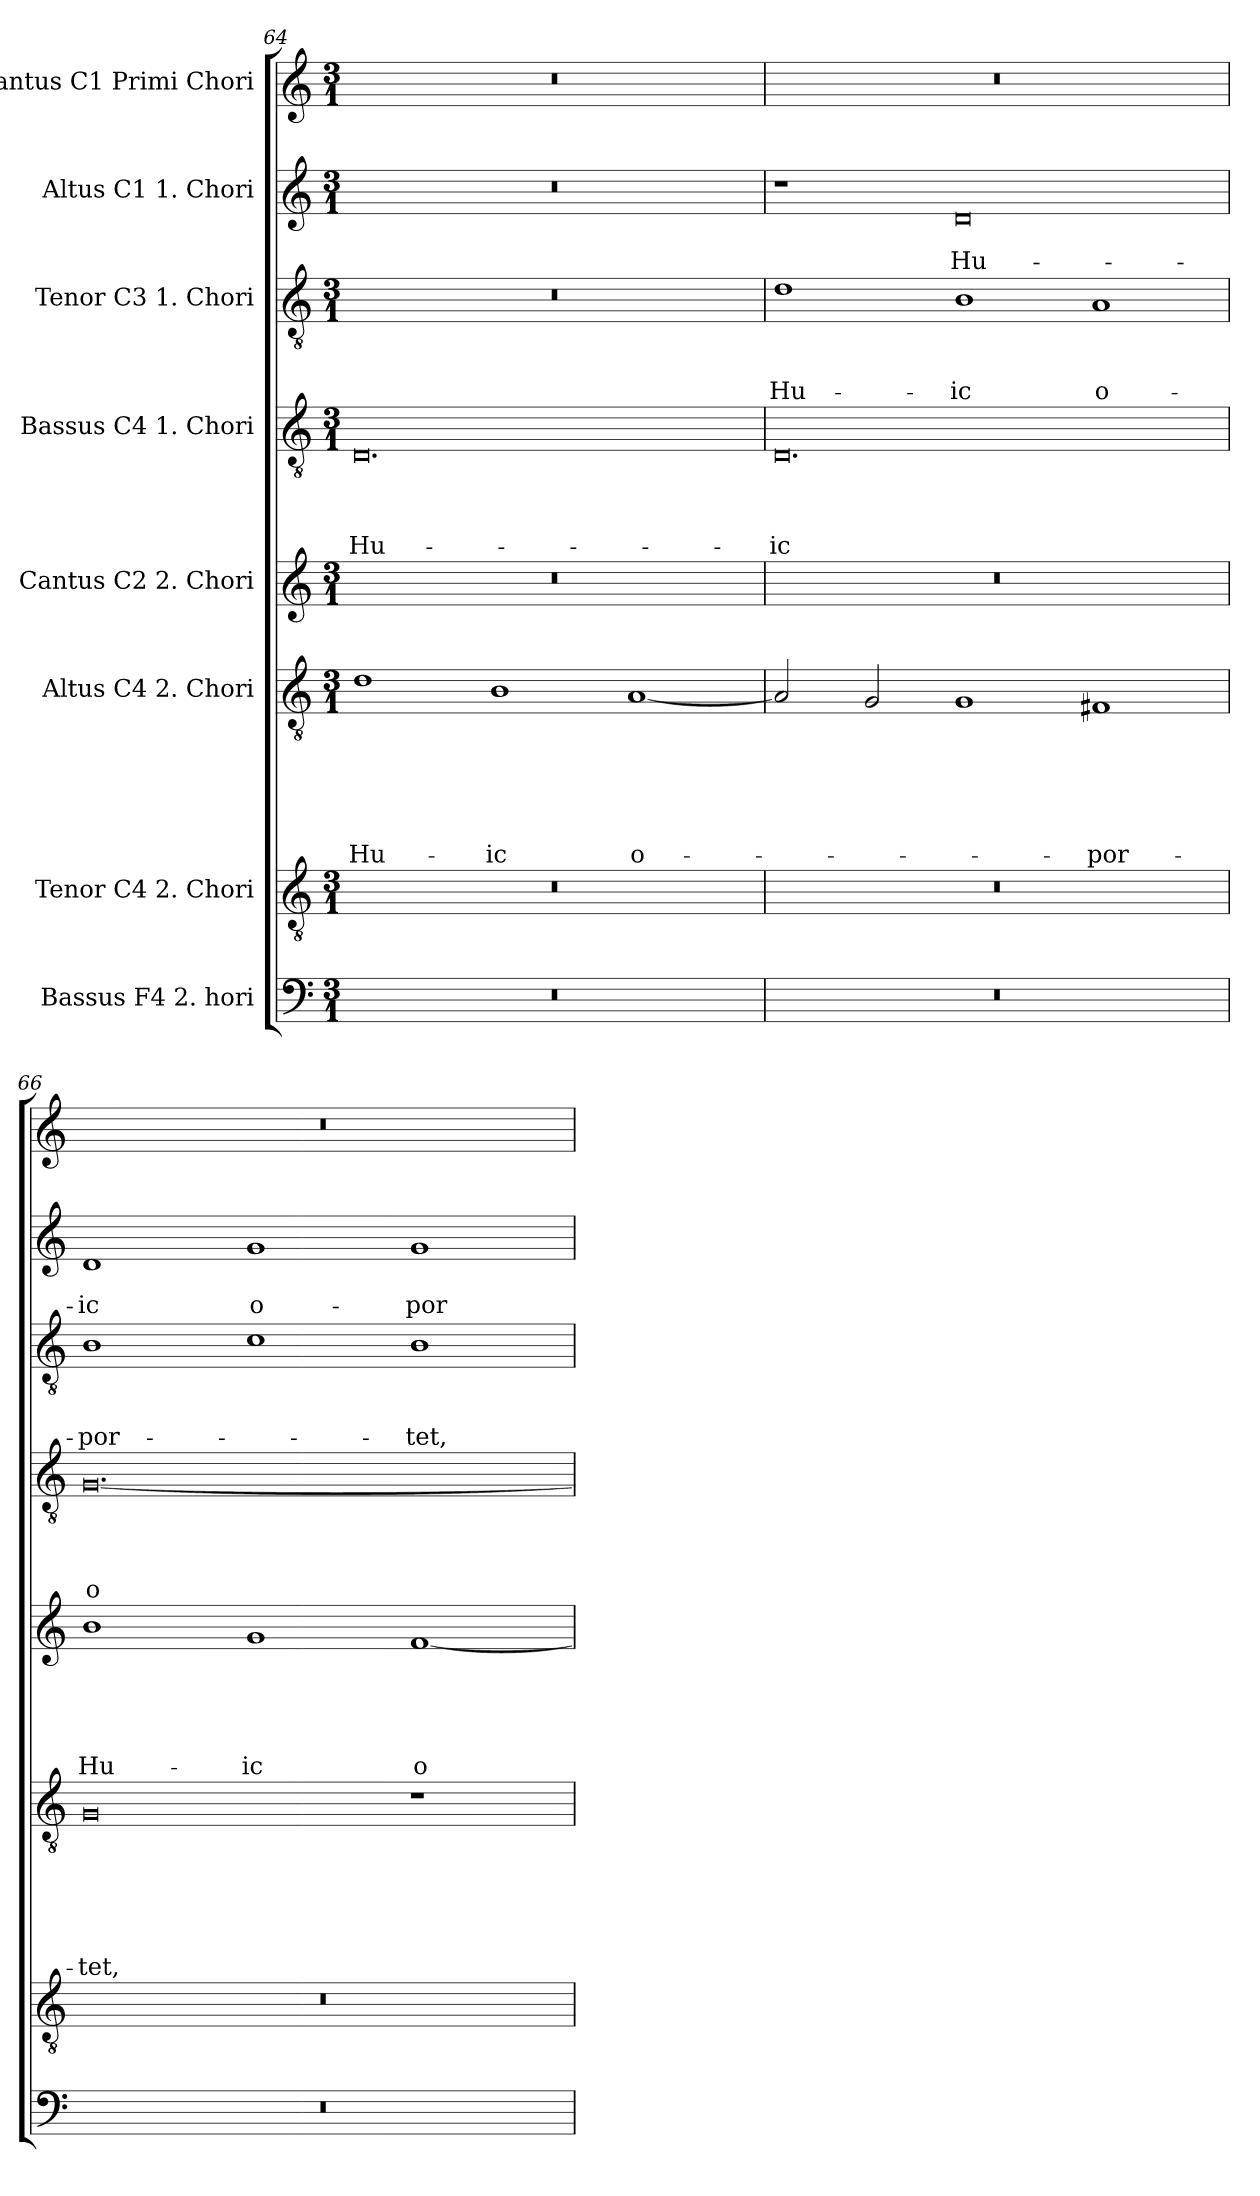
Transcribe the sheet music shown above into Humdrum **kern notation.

**kern	**kern	**kern	**text	**text	**text	**text	**text	**text	**kern	**text	**text	**text	**text	**text	**kern	**text	**text	**text	**text	**kern	**text	**text	**text	**kern	**text	**text	**kern
*part8	*part7	*part6	*part6	*part6	*part6	*part6	*part6	*part6	*part5	*part5	*part5	*part5	*part5	*part5	*part4	*part4	*part4	*part4	*part4	*part3	*part3	*part3	*part3	*part2	*part2	*part2	*part1
*staff8	*staff7	*staff6	*staff6	*staff6	*staff6	*staff6	*staff6	*staff6	*staff5	*staff5	*staff5	*staff5	*staff5	*staff5	*staff4	*staff4	*staff4	*staff4	*staff4	*staff3	*staff3	*staff3	*staff3	*staff2	*staff2	*staff2	*staff1
*I"Bassus F4 2. hori	*I"Tenor C4 2. Chori	*I"Altus C4 2. Chori	*	*	*	*	*	*	*I"Cantus C2 2. Chori	*	*	*	*	*	*I"Bassus C4 1. Chori	*	*	*	*	*I"Tenor C3 1. Chori	*	*	*	*I"Altus C1 1. Chori	*	*	*I"Cantus C1 Primi Chori
*clefF4	*clefGv2	*clefGv2	*	*	*	*	*	*	*clefG2	*	*	*	*	*	*clefGv2	*	*	*	*	*clefGv2	*	*	*	*clefG2	*	*	*clefG2
*k[]	*k[]	*k[]	*	*	*	*	*	*	*k[]	*	*	*	*	*	*k[]	*	*	*	*	*k[]	*	*	*	*k[]	*	*	*k[]
*C:	*C:	*C:	*	*	*	*	*	*	*C:	*	*	*	*	*	*C:	*	*	*	*	*C:	*	*	*	*C:	*	*	*C:
*M3/1	*M3/1	*M3/1	*	*	*	*	*	*	*M3/1	*	*	*	*	*	*M3/1	*	*	*	*	*M3/1	*	*	*	*M3/1	*	*	*M3/1
=64	=64	=64	=64	=64	=64	=64	=64	=64	=64	=64	=64	=64	=64	=64	=64	=64	=64	=64	=64	=64	=64	=64	=64	=64	=64	=64	=64
0.r	0.r	1d	.	.	.	.	.	Hu-	0.r	.	.	.	.	.	0.D	.	.	.	Hu-	0.r	.	.	.	0.r	.	.	0.r
.	.	1B	.	.	.	.	.	-ic	.	.	.	.	.	.	.	.	.	.	.	.	.	.	.	.	.	.	.
.	.	[1A	.	.	.	.	.	o-	.	.	.	.	.	.	.	.	.	.	.	.	.	.	.	.	.	.	.
=65	=65	=65	=65	=65	=65	=65	=65	=65	=65	=65	=65	=65	=65	=65	=65	=65	=65	=65	=65	=65	=65	=65	=65	=65	=65	=65	=65
0.r	0.r	2A/]	.	.	.	.	.	.	0.r	.	.	.	.	.	0.D	.	.	.	-ic	1d	.	.	Hu-	1r	.	.	0.r
.	.	2G/	.	.	.	.	.	.	.	.	.	.	.	.	.	.	.	.	.	.	.	.	.	.	.	.	.
.	.	1G	.	.	.	.	.	.	.	.	.	.	.	.	.	.	.	.	.	1B	.	.	-ic	0d	.	Hu-	.
.	.	1F#X	.	.	.	.	.	-por-	.	.	.	.	.	.	.	.	.	.	.	1A	.	.	o-	.	.	.	.
!!LO:LB:g=z
=66	=66	=66	=66	=66	=66	=66	=66	=66	=66	=66	=66	=66	=66	=66	=66	=66	=66	=66	=66	=66	=66	=66	=66	=66	=66	=66	=66
0.r	0.r	0G	.	.	.	.	.	-tet,	1b	.	.	.	.	Hu-	[0.G	.	.	.	o-	1B	.	.	-por-	1d	.	-ic	0.r
.	.	.	.	.	.	.	.	.	1g	.	.	.	.	-ic	.	.	.	.	.	1c	.	.	.	1g	.	o-	.
.	.	1r	.	.	.	.	.	.	[1f	.	.	.	.	o-	.	.	.	.	.	1B	.	.	-tet,	1g	.	-por-	.
=	=	=	=	=	=	=	=	=	=	=	=	=	=	=	=	=	=	=	=	=	=	=	=	=	=	=	=
*-	*-	*-	*-	*-	*-	*-	*-	*-	*-	*-	*-	*-	*-	*-	*-	*-	*-	*-	*-	*-	*-	*-	*-	*-	*-	*-	*-
